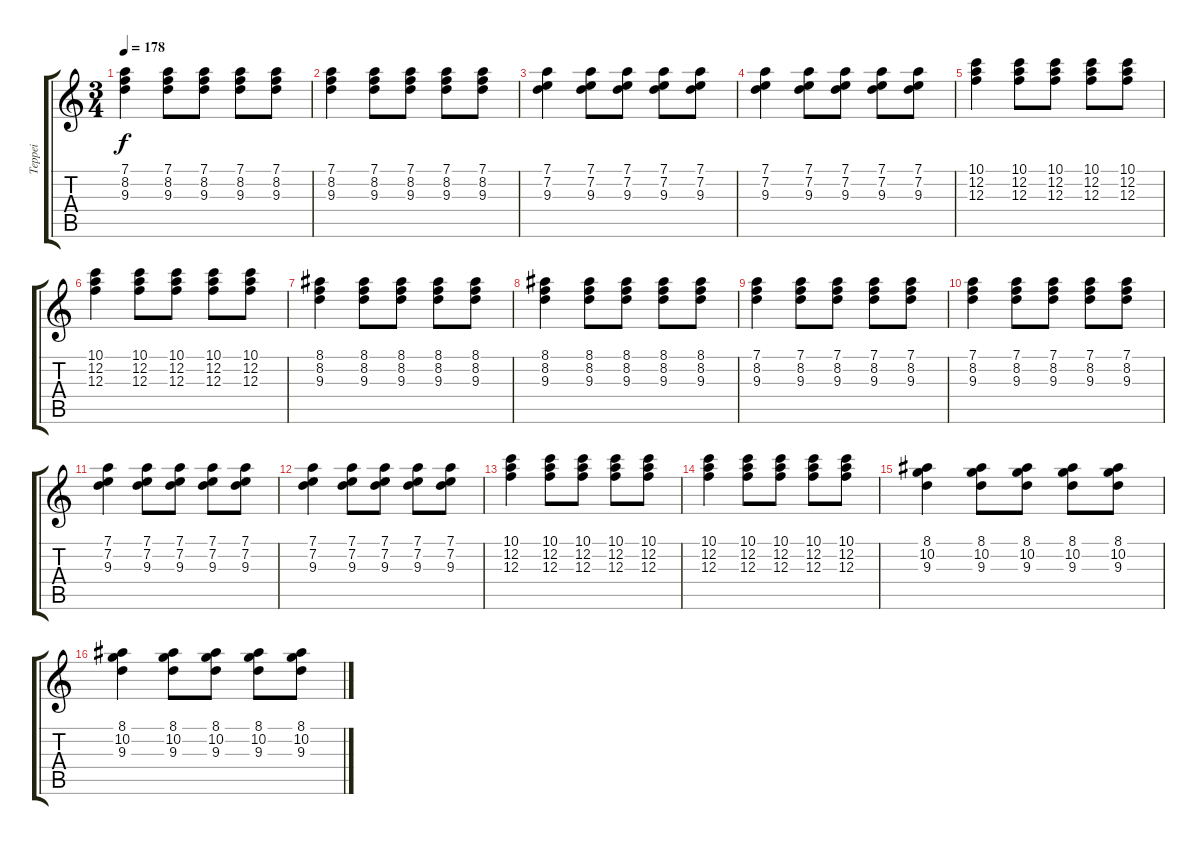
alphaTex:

\track ("Teppei" "Teppei") {instrument electricguitarjazz}
\staff {score tabs}
\tuning (D4 A3 F3 C3 G2 D2) {hide}
\ts (3 4)
\tempo 178
\clef g2
\ks c
(7.1 8.2 9.3).4{dy f} (7.1 8.2 9.3).8 (7.1 8.2 9.3).8 (7.1 8.2 9.3).8 (7.1 8.2 9.3).8 |
(7.1 8.2 9.3).4 (7.1 8.2 9.3).8 (7.1 8.2 9.3).8 (7.1 8.2 9.3).8 (7.1 8.2 9.3).8 |
(7.1 7.2 9.3).4 (7.1 7.2 9.3).8 (7.1 7.2 9.3).8 (7.1 7.2 9.3).8 (7.1 7.2 9.3).8 |
(7.1 7.2 9.3).4 (7.1 7.2 9.3).8 (7.1 7.2 9.3).8 (7.1 7.2 9.3).8 (7.1 7.2 9.3).8 |
(10.1 12.2 12.3).4 (10.1 12.2 12.3).8 (10.1 12.2 12.3).8 (10.1 12.2 12.3).8 (10.1 12.2 12.3).8 |
(10.1 12.2 12.3).4 (10.1 12.2 12.3).8 (10.1 12.2 12.3).8 (10.1 12.2 12.3).8 (10.1 12.2 12.3).8 |
(8.1 8.2 9.3).4 (8.1 8.2 9.3).8 (8.1 8.2 9.3).8 (8.1 8.2 9.3).8 (8.1 8.2 9.3).8 |
(8.1 8.2 9.3).4 (8.1 8.2 9.3).8 (8.1 8.2 9.3).8 (8.1 8.2 9.3).8 (8.1 8.2 9.3).8 |
(7.1 8.2 9.3).4 (7.1 8.2 9.3).8 (7.1 8.2 9.3).8 (7.1 8.2 9.3).8 (7.1 8.2 9.3).8 |
(7.1 8.2 9.3).4 (7.1 8.2 9.3).8 (7.1 8.2 9.3).8 (7.1 8.2 9.3).8 (7.1 8.2 9.3).8 |
(7.1 7.2 9.3).4 (7.1 7.2 9.3).8 (7.1 7.2 9.3).8 (7.1 7.2 9.3).8 (7.1 7.2 9.3).8 |
(7.1 7.2 9.3).4 (7.1 7.2 9.3).8 (7.1 7.2 9.3).8 (7.1 7.2 9.3).8 (7.1 7.2 9.3).8 |
(10.1 12.2 12.3).4 (10.1 12.2 12.3).8 (10.1 12.2 12.3).8 (10.1 12.2 12.3).8 (10.1 12.2 12.3).8 |
(10.1 12.2 12.3).4 (10.1 12.2 12.3).8 (10.1 12.2 12.3).8 (10.1 12.2 12.3).8 (10.1 12.2 12.3).8 |
(8.1 10.2 9.3).4 (8.1 10.2 9.3).8 (8.1 10.2 9.3).8 (8.1 10.2 9.3).8 (8.1 10.2 9.3).8 |
(8.1 10.2 9.3).4 (8.1 10.2 9.3).8 (8.1 10.2 9.3).8 (8.1 10.2 9.3).8 (8.1 10.2 9.3).8
